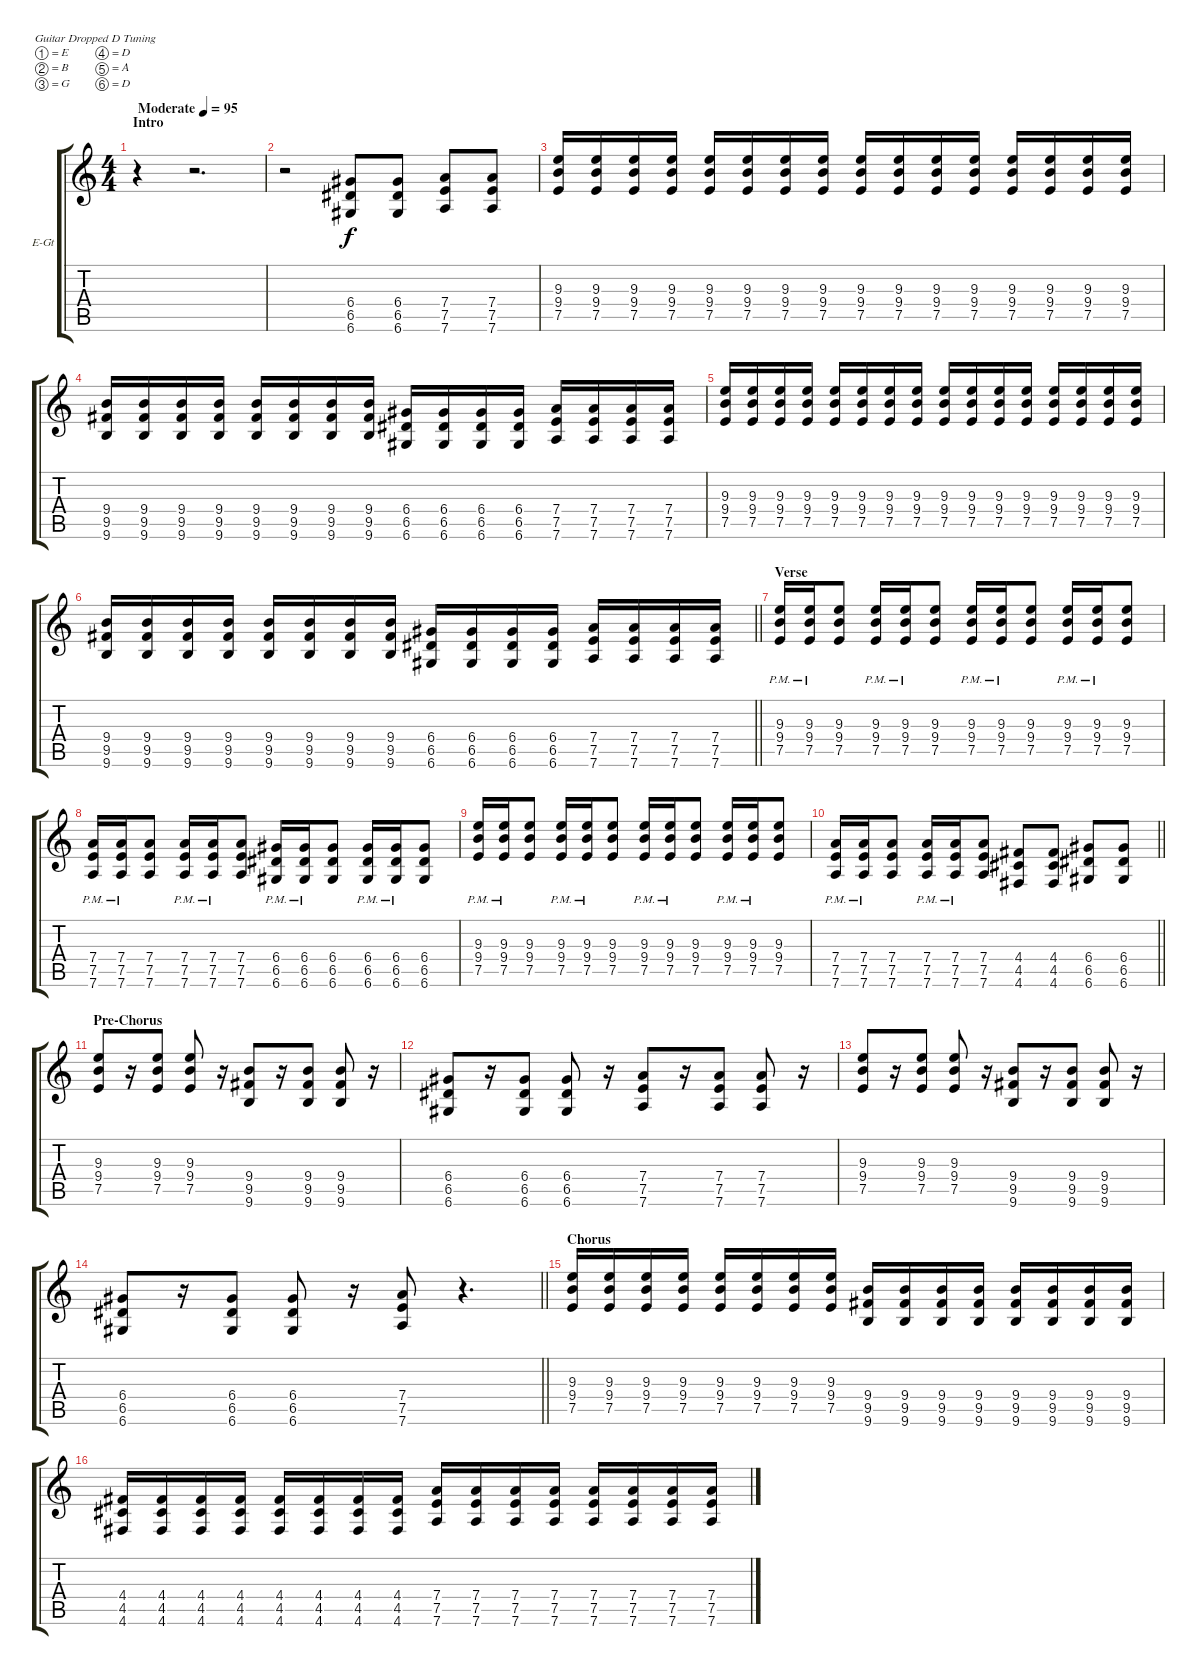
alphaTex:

\bracketExtendMode groupsimilarinstruments
\firstSystemTrackNameOrientation horizontal
\otherSystemsTrackNameOrientation horizontal
\track ("Guitar 2" "E-Gt") {instrument distortionguitar}
\staff {score tabs}
\tuning (E4 B3 G3 D3 A2 D2)
\ts (4 4)
\beaming (8 2 2 2 2)
\section ("" "Intro")
\tempo (95 "Moderate")
\clef g2
\ks c
r.4{dy f instrument distortionguitar} r.2{d} |
r.2 (6.4 6.5 6.6).8 (6.4 6.5 6.6).8 (7.4 7.5 7.6).8 (7.4 7.5 7.6).8 |
(9.3 9.4 7.5).16 (9.3 9.4 7.5).16 (9.3 9.4 7.5).16 (9.3 9.4 7.5).16 (9.3 9.4 7.5).16 (9.3 9.4 7.5).16 (9.3 9.4 7.5).16 (9.3 9.4 7.5).16 (9.3 9.4 7.5).16 (9.3 9.4 7.5).16 (9.3 9.4 7.5).16 (9.3 9.4 7.5).16 (9.3 9.4 7.5).16 (9.3 9.4 7.5).16 (9.3 9.4 7.5).16 (9.3 9.4 7.5).16 |
(9.4 9.5 9.6).16 (9.4 9.5 9.6).16 (9.4 9.5 9.6).16 (9.4 9.5 9.6).16 (9.4 9.5 9.6).16 (9.4 9.5 9.6).16 (9.4 9.5 9.6).16 (9.4 9.5 9.6).16 (6.4 6.5 6.6).16 (6.4 6.5 6.6).16 (6.4 6.5 6.6).16 (6.4 6.5 6.6).16 (7.4 7.5 7.6).16 (7.4 7.5 7.6).16 (7.4 7.5 7.6).16 (7.4 7.5 7.6).16 |
(9.3 9.4 7.5).16 (9.3 9.4 7.5).16 (9.3 9.4 7.5).16 (9.3 9.4 7.5).16 (9.3 9.4 7.5).16 (9.3 9.4 7.5).16 (9.3 9.4 7.5).16 (9.3 9.4 7.5).16 (9.3 9.4 7.5).16 (9.3 9.4 7.5).16 (9.3 9.4 7.5).16 (9.3 9.4 7.5).16 (9.3 9.4 7.5).16 (9.3 9.4 7.5).16 (9.3 9.4 7.5).16 (9.3 9.4 7.5).16 |
\barLineRight lightlight
(9.4 9.5 9.6).16 (9.4 9.5 9.6).16 (9.4 9.5 9.6).16 (9.4 9.5 9.6).16 (9.4 9.5 9.6).16 (9.4 9.5 9.6).16 (9.4 9.5 9.6).16 (9.4 9.5 9.6).16 (6.4 6.5 6.6).16 (6.4 6.5 6.6).16 (6.4 6.5 6.6).16 (6.4 6.5 6.6).16 (7.4 7.5 7.6).16 (7.4 7.5 7.6).16 (7.4 7.5 7.6).16 (7.4 7.5 7.6).16 |
\section ("" "Verse")
(9.3 9.4 7.5{pm}).16 (9.3 9.4 7.5{pm}).16 (9.3 9.4 7.5).8 (9.3 9.4 7.5{pm}).16 (9.3 9.4 7.5{pm}).16 (9.3 9.4 7.5).8 (9.3 9.4 7.5{pm}).16 (9.3 9.4 7.5{pm}).16 (9.3 9.4 7.5).8 (9.3 9.4 7.5{pm}).16 (9.3 9.4 7.5{pm}).16 (9.3 9.4 7.5).8 |
(7.4 7.5 7.6{pm}).16 (7.4 7.5 7.6{pm}).16 (7.4 7.5 7.6).8 (7.4 7.5 7.6{pm}).16 (7.4 7.5 7.6{pm}).16 (7.4 7.5 7.6).8 (6.4 6.5 6.6{pm}).16 (6.4 6.5 6.6{pm}).16 (6.4 6.5 6.6).8 (6.4 6.5 6.6{pm}).16 (6.4 6.5 6.6{pm}).16 (6.4 6.5 6.6).8 |
(9.3 9.4 7.5{pm}).16 (9.3 9.4 7.5{pm}).16 (9.3 9.4 7.5).8 (9.3 9.4 7.5{pm}).16 (9.3 9.4 7.5{pm}).16 (9.3 9.4 7.5).8 (9.3 9.4 7.5{pm}).16 (9.3 9.4 7.5{pm}).16 (9.3 9.4 7.5).8 (9.3 9.4 7.5{pm}).16 (9.3 9.4 7.5{pm}).16 (9.3 9.4 7.5).8 |
\barLineRight lightlight
(7.4 7.5 7.6{pm}).16 (7.4 7.5 7.6{pm}).16 (7.4 7.5 7.6).8 (7.4 7.5 7.6{pm}).16 (7.4 7.5 7.6{pm}).16 (7.4 7.5 7.6).8 (4.4 4.5 4.6).8 (4.4 4.5 4.6).8 (6.4 6.5 6.6).8 (6.4 6.5 6.6).8 |
\section ("" "Pre-Chorus")
(9.3 9.4 7.5).8 r.16 (9.3 9.4 7.5).8 (9.3 9.4 7.5).8 r.16 (9.4 9.5 9.6).8 r.16 (9.4 9.5 9.6).8 (9.4 9.5 9.6).8 r.16 |
(6.4 6.5 6.6).8 r.16 (6.4 6.5 6.6).8 (6.4 6.5 6.6).8 r.16 (7.4 7.5 7.6).8 r.16 (7.4 7.5 7.6).8 (7.4 7.5 7.6).8 r.16 |
(9.3 9.4 7.5).8 r.16 (9.3 9.4 7.5).8 (9.3 9.4 7.5).8 r.16 (9.4 9.5 9.6).8 r.16 (9.4 9.5 9.6).8 (9.4 9.5 9.6).8 r.16 |
\barLineRight lightlight
(6.4 6.5 6.6).8 r.16 (6.4 6.5 6.6).8 (6.4 6.5 6.6).8 r.16 (7.4 7.5 7.6).8 r.4{d} |
\section ("" "Chorus")
(9.3 9.4 7.5).16 (9.3 9.4 7.5).16 (9.3 9.4 7.5).16 (9.3 9.4 7.5).16 (9.3 9.4 7.5).16 (9.3 9.4 7.5).16 (9.3 9.4 7.5).16 (9.3 9.4 7.5).16 (9.4 9.5 9.6).16 (9.4 9.5 9.6).16 (9.4 9.5 9.6).16 (9.4 9.5 9.6).16 (9.4 9.5 9.6).16 (9.4 9.5 9.6).16 (9.4 9.5 9.6).16 (9.4 9.5 9.6).16 |
(4.4 4.5 4.6).16 (4.4 4.5 4.6).16 (4.4 4.5 4.6).16 (4.4 4.5 4.6).16 (4.4 4.5 4.6).16 (4.4 4.5 4.6).16 (4.4 4.5 4.6).16 (4.4 4.5 4.6).16 (7.4 7.5 7.6).16 (7.4 7.5 7.6).16 (7.4 7.5 7.6).16 (7.4 7.5 7.6).16 (7.4 7.5 7.6).16 (7.4 7.5 7.6).16 (7.4 7.5 7.6).16 (7.4 7.5 7.6).16
